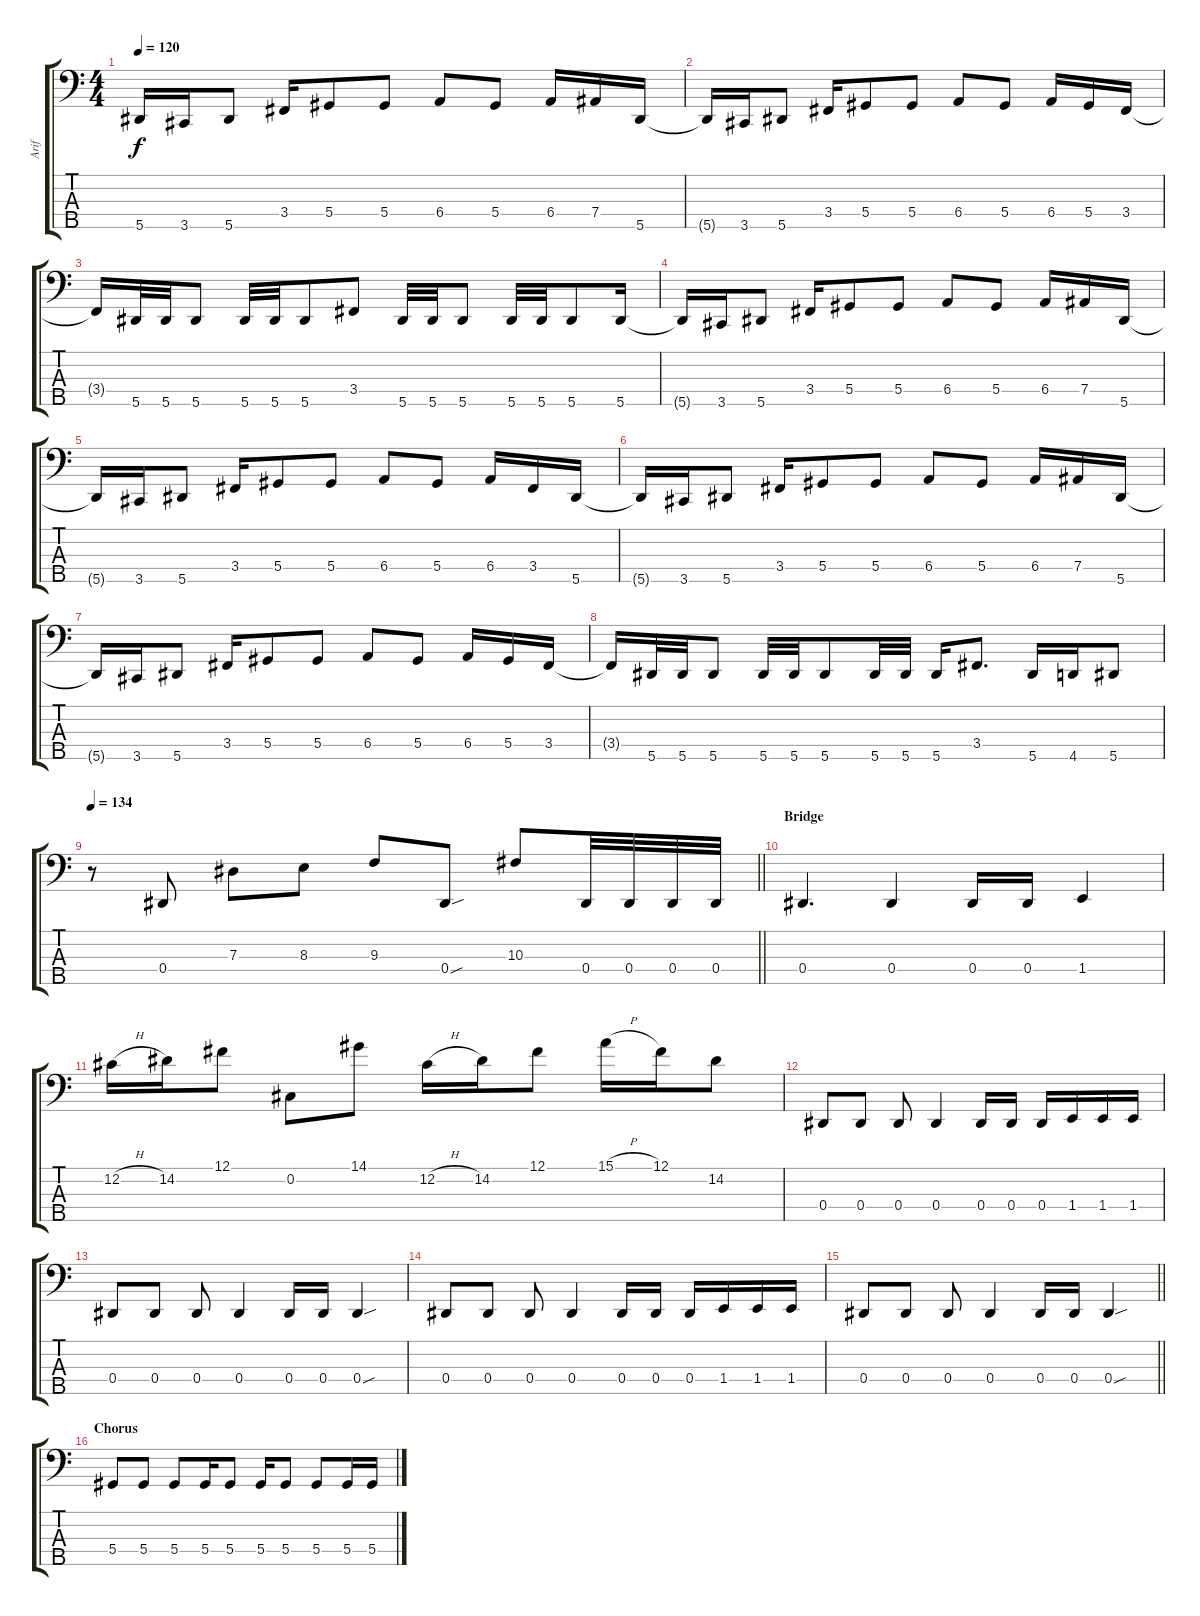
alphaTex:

\track ("Arif" "Arif") {instrument electricbassfinger}
\staff {score tabs}
\tuning (Gb2 Db2 Ab1 Eb1 Bb0) {hide}
\ts (4 4)
\tempo 120
\clef f4
\ks c
5.5{t}.16{dy f} 3.5.16 5.5.8 3.4.16 5.4.8 5.4.8 6.4.8 5.4.8 6.4.16 7.4.16 5.5.16 |
5.5{t}.16 3.5.16 5.5.8 3.4.16 5.4.8 5.4.8 6.4.8 5.4.8 6.4.16 5.4.16 3.4.16 |
3.4{t}.16 5.5.32 5.5.32 5.5.8 5.5.32 5.5.32 5.5.8 3.4.8 5.5.32 5.5.32 5.5.8 5.5.32 5.5.32 5.5.8 5.5.16 |
5.5{t}.16 3.5.16 5.5.8 3.4.16 5.4.8 5.4.8 6.4.8 5.4.8 6.4.16 7.4.16 5.5.16 |
5.5{t}.16 3.5.16 5.5.8 3.4.16 5.4.8 5.4.8 6.4.8 5.4.8 6.4.16 3.4.16 5.5.16 |
5.5{t}.16 3.5.16 5.5.8 3.4.16 5.4.8 5.4.8 6.4.8 5.4.8 6.4.16 7.4.16 5.5.16 |
5.5{t}.16 3.5.16 5.5.8 3.4.16 5.4.8 5.4.8 6.4.8 5.4.8 6.4.16 5.4.16 3.4.16 |
3.4{t}.16 5.5.32 5.5.32 5.5.8 5.5.32 5.5.32 5.5.8 5.5.32 5.5.32 5.5.16 3.4.8{d} 5.5.16 4.5.16 5.5.8 |
\tempo 134
\barLineRight lightlight
r.8 0.4.8 7.3.8 8.3.8 9.3.8 0.4{sou}.8 10.3.8 0.4.32 0.4.32 0.4.32 0.4.32 |
\section ("" "Bridge")
0.4.4{d} 0.4.4 0.4.16 0.4.16 1.4.4 |
12.2{h}.16 14.2.16 12.1.8 0.2.8 14.1.8 12.2{h}.16 14.2.16 12.1.8 15.1{h}.16 12.1.16 14.2.8 |
0.4.8 0.4.8 0.4.8 0.4.4 0.4.16 0.4.16 0.4.16 1.4.16 1.4.16 1.4.16 |
0.4.8 0.4.8 0.4.8 0.4.4 0.4.16 0.4.16 0.4{sou}.4 |
0.4.8 0.4.8 0.4.8 0.4.4 0.4.16 0.4.16 0.4.16 1.4.16 1.4.16 1.4.16 |
\barLineRight lightlight
0.4.8 0.4.8 0.4.8 0.4.4 0.4.16 0.4.16 0.4{sou}.4 |
\section ("" "Chorus")
5.4.8 5.4.8 5.4.8 5.4.16 5.4.8 5.4.16 5.4.8 5.4.8 5.4.16 5.4.16
